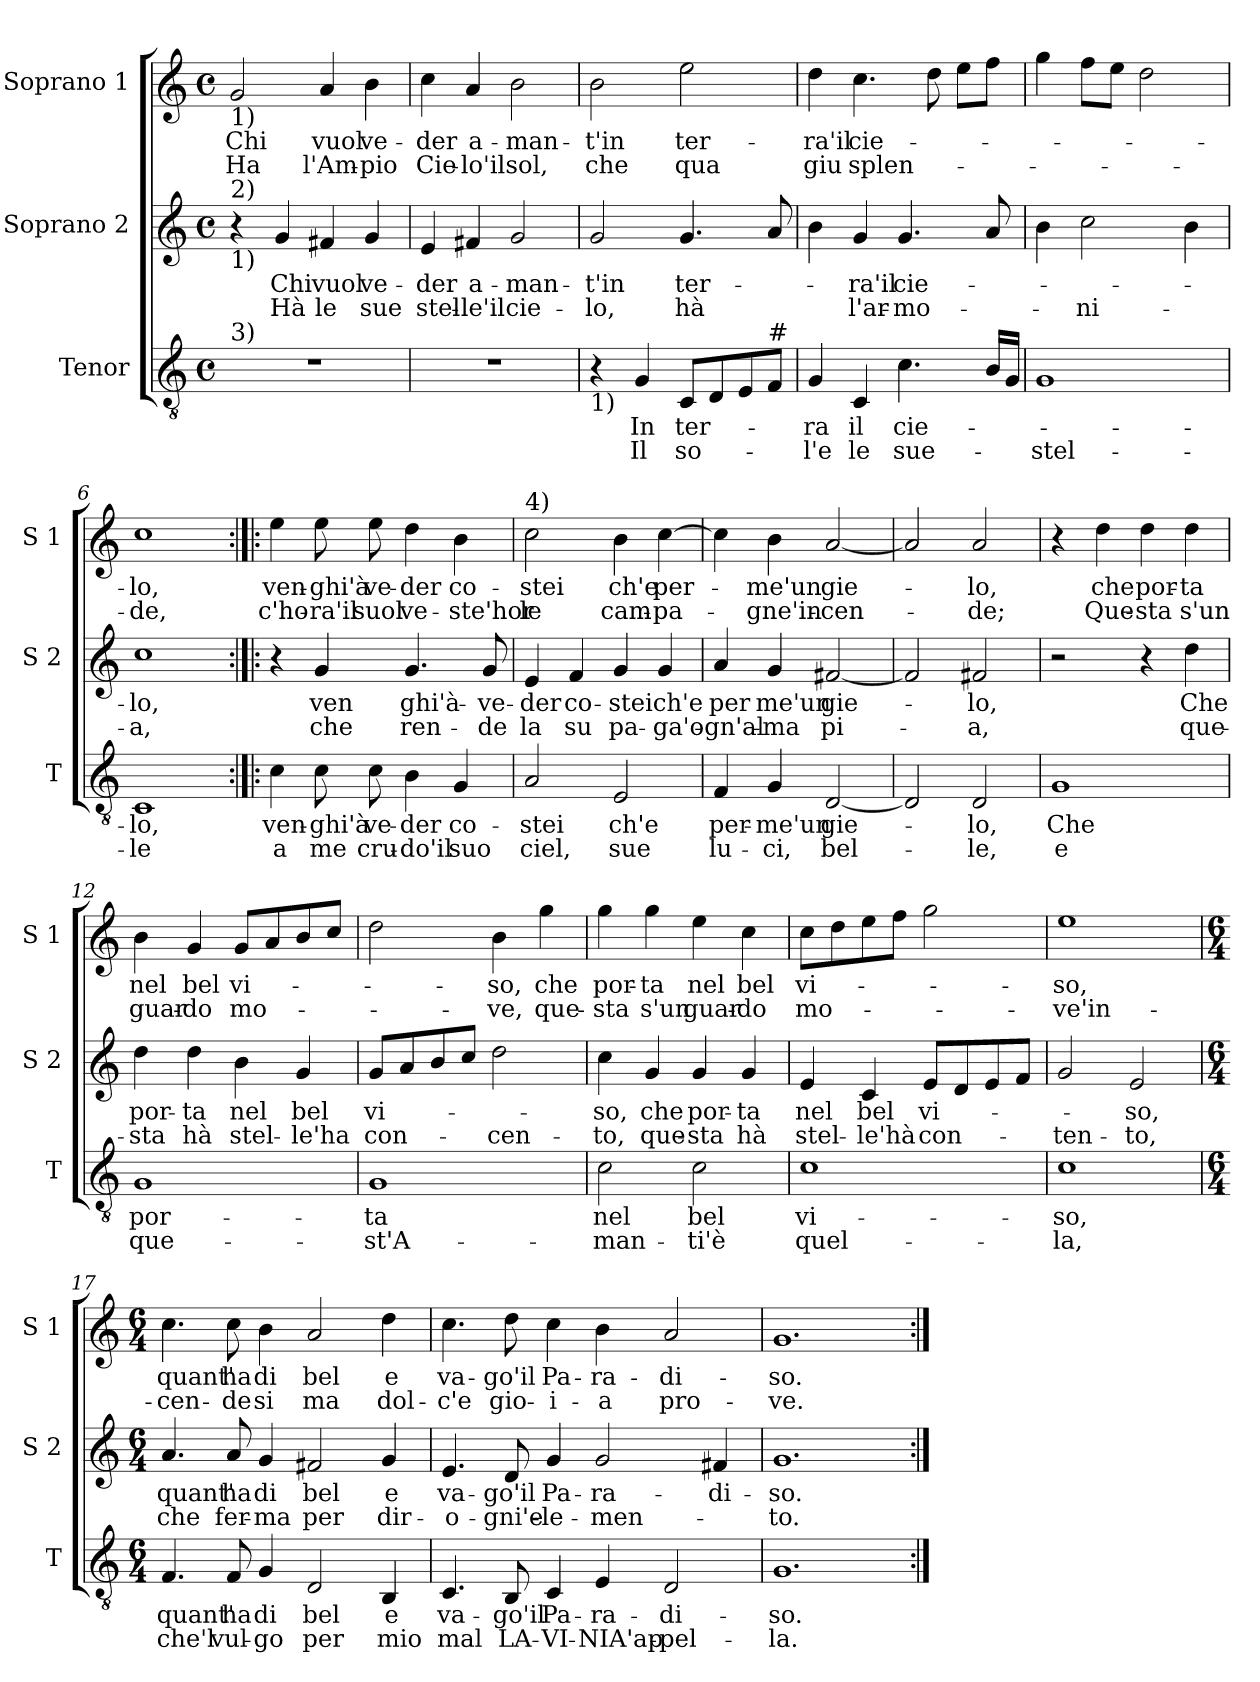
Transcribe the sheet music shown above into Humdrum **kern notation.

**kern	**text	**text	**kern	**text	**text	**kern	**text	**text
*part3	*part3	*part3	*part2	*part2	*part2	*part1	*part1	*part1
*staff3	*staff3	*staff3	*staff2	*staff2	*staff2	*staff1	*staff1	*staff1
*I"Tenor	*	*	*I"Soprano 2	*	*	*I"Soprano 1	*	*
*I'T	*	*	*I'S 2	*	*	*I'S 1	*	*
*clefGv2	*	*	*clefG2	*	*	*clefG2	*	*
*k[]	*	*	*k[]	*	*	*k[]	*	*
*C:	*	*	*C:	*	*	*C:	*	*
*M4/4	*	*	*M4/4	*	*	*M4/4	*	*
*met(c)	*	*	*met(c)	*	*	*met(c)	*	*
=1	=1	=1	=1	=1	=1	=1	=1	=1
!	!	!	!	!	!	!LO:TX:b:t=1)	!	!
!	!	!	!LO:TX:a:t=2)	!	!	!	!	!
!	!	!	!LO:TX:b:t=1)	!	!	!	!	!
!LO:TX:a:t=3)	!	!	!	!	!	!	!	!
!	!	!	!	!	!	!	!LO:LY:b	!LO:LY:b
1r	.	.	4r	.	.	2g/	Chi	Ha
!	!	!	!	!LO:LY:b	!LO:LY:b	!	!	!
.	.	.	4g/	Chi	Hà	.	.	.
!	!	!	!	!LO:LY:b	!LO:LY:b	!	!LO:LY:b	!LO:LY:b
.	.	.	4f#X/	vuol	le	4a/	vuol	l'Am-
!	!	!	!	!LO:LY:b	!LO:LY:b	!	!LO:LY:b	!LO:LY:b
.	.	.	4g/	ve-	sue	4b\	ve-	-pio
=2	=2	=2	=2	=2	=2	=2	=2	=2
!	!	!	!	!LO:LY:b	!LO:LY:b	!	!LO:LY:b	!LO:LY:b
1r	.	.	4e/	-der	stel-	4cc\	-der	Cie-
!	!	!	!	!LO:LY:b	!LO:LY:b	!	!LO:LY:b	!LO:LY:b
.	.	.	4f#X/	a-	-le'il	4a/	a-	-lo'il
!	!	!	!	!LO:LY:b	!LO:LY:b	!	!LO:LY:b	!LO:LY:b
.	.	.	2g/	-man-	cie-	2b\	-man-	sol,
=3	=3	=3	=3	=3	=3	=3	=3	=3
!LO:TX:b:t=1)	!	!	!	!	!	!	!	!
!	!	!	!	!LO:LY:b	!LO:LY:b	!	!LO:LY:b	!LO:LY:b
4r	.	.	2g/	-t'in	-lo,	2b\	-t'in	che
!	!LO:LY:b	!LO:LY:b	!	!	!	!	!	!
4G/	In	Il	.	.	.	.	.	.
!	!LO:LY:b	!LO:LY:b	!	!LO:LY:b	!LO:LY:b	!	!LO:LY:b	!LO:LY:b
8C/L	ter-	so-	4.g/	ter-	hà	2ee\	ter-	qua
8D/	.	.	.	.	.	.	.	.
8E/	.	.	.	.	.	.	.	.
!LO:TX:a:t=#	!	!	!	!	!	!	!	!
8F/J	.	.	8a/	.	.	.	.	.
=4	=4	=4	=4	=4	=4	=4	=4	=4
!	!LO:LY:b	!LO:LY:b	!	!	!	!	!LO:LY:b	!LO:LY:b
4G/	-ra	-l'e	4b\	.	.	4dd\	-ra'il	giu
!	!LO:LY:b	!LO:LY:b	!	!LO:LY:b	!LO:LY:b	!	!LO:LY:b	!LO:LY:b
4C/	il	le	4g/	-ra'il	l'ar-	4.cc\	cie-	splen-
!	!LO:LY:b	!LO:LY:b	!	!LO:LY:b	!LO:LY:b	!	!	!
4.c\	cie-	sue-	4.g/	cie-	-mo-	.	.	.
.	.	.	.	.	.	8dd\	.	.
.	.	.	.	.	.	8ee\L	.	.
16B/LL	.	.	8a/	.	.	8ff\J	.	.
16G/JJ	.	.	.	.	.	.	.	.
=5	=5	=5	=5	=5	=5	=5	=5	=5
!	!	!LO:LY:b	!	!	!	!	!	!
1G	.	-stel-	4b\	.	.	4gg\	.	.
!	!	!	!	!	!LO:LY:b	!	!	!
.	.	.	2cc\	.	-ni-	8ff\L	.	.
.	.	.	.	.	.	8ee\J	.	.
.	.	.	.	.	.	2dd\	.	.
.	.	.	4b\	.	.	.	.	.
!!LO:LB:g=z
=6	=6	=6	=6	=6	=6	=6	=6	=6
!	!LO:LY:b	!LO:LY:b	!	!LO:LY:b	!LO:LY:b	!	!LO:LY:b	!LO:LY:b
1C	-lo,	-le	1cc	-lo,	-a,	1cc	-lo,	-de,
=7:|!|:	=7:|!|:	=7:|!|:	=7:|!|:	=7:|!|:	=7:|!|:	=7:|!|:	=7:|!|:	=7:|!|:
!	!LO:LY:b	!LO:LY:b	!	!	!	!	!LO:LY:b	!LO:LY:b
4c\	ven-	a	4r	.	.	4ee\	ven-	c'ho-
!	!LO:LY:b	!LO:LY:b	!	!LO:LY:b	!LO:LY:b	!	!LO:LY:b	!LO:LY:b
8c\	-ghi'à	me	4g/	ven	che	8ee\	-ghi'à	-ra'il
!	!LO:LY:b	!LO:LY:b	!	!	!	!	!LO:LY:b	!LO:LY:b
8c\	ve-	cru-	.	.	.	8ee\	ve-	suol
!	!LO:LY:b	!LO:LY:b	!	!LO:LY:b	!LO:LY:b	!	!LO:LY:b	!LO:LY:b
4B\	-der	-do'il	4.g/	ghi'à-	ren-	4dd\	-der	ve-
!	!LO:LY:b	!LO:LY:b	!	!	!	!	!LO:LY:b	!LO:LY:b
4G/	co-	suo	.	.	.	4b\	co-	-ste'hor
!	!	!	!	!LO:LY:b	!LO:LY:b	!	!	!
.	.	.	8g/	-ve-	-de	.	.	.
=8	=8	=8	=8	=8	=8	=8	=8	=8
!	!	!	!	!	!	!LO:TX:a:t=4)	!	!
!	!LO:LY:b	!LO:LY:b	!	!LO:LY:b	!LO:LY:b	!	!LO:LY:b	!LO:LY:b
2A/	-stei	ciel,	4e/	-der	la	2cc\	-stei	le
!	!	!	!	!LO:LY:b	!LO:LY:b	!	!	!
.	.	.	4f/	co-	su	.	.	.
!	!LO:LY:b	!LO:LY:b	!	!LO:LY:b	!LO:LY:b	!	!LO:LY:b	!LO:LY:b
2E/	ch'e	sue	4g/	-stei	pa-	4b\	ch'e	cam-
!	!	!	!	!LO:LY:b	!LO:LY:b	!	!LO:LY:b	!LO:LY:b
.	.	.	4g/	ch'e	-ga'o-	[4cc\	per-	-pa-
=9	=9	=9	=9	=9	=9	=9	=9	=9
!	!LO:LY:b	!LO:LY:b	!	!LO:LY:b	!LO:LY:b	!	!	!
4F/	per-	lu-	4a/	per	-gn'al-	4cc\]	.	.
!	!LO:LY:b	!LO:LY:b	!	!LO:LY:b	!LO:LY:b	!	!LO:LY:b	!LO:LY:b
4G/	-me'un	-ci,	4g/	me'un	-ma	4b\	-me'un	-gne'in-
!	!LO:LY:b	!LO:LY:b	!	!LO:LY:b	!LO:LY:b	!	!LO:LY:b	!LO:LY:b
[2D/	gie-	bel-	[2f#X/	gie-	pi-	[2a/	gie-	-cen-
=10	=10	=10	=10	=10	=10	=10	=10	=10
2D/]	.	.	2f#/]	.	.	2a/]	.	.
!	!LO:LY:b	!LO:LY:b	!	!LO:LY:b	!LO:LY:b	!	!LO:LY:b	!LO:LY:b
2D/	-lo,	-le,	2f#X/	-lo,	-a,	2a/	-lo,	-de;
!!LO:PB:g=z
=11	=11	=11	=11	=11	=11	=11	=11	=11
!	!LO:LY:b	!LO:LY:b	!	!	!	!	!	!
1G	Che	e	2r	.	.	4r	.	.
!	!	!	!	!	!	!	!LO:LY:b	!LO:LY:b
.	.	.	.	.	.	4dd\	che	Que-
!	!	!	!	!	!	!	!LO:LY:b	!LO:LY:b
.	.	.	4r	.	.	4dd\	por-	-sta
!	!	!	!	!LO:LY:b	!LO:LY:b	!	!LO:LY:b	!LO:LY:b
.	.	.	4dd\	Che	que-	4dd\	-ta	s'un
=12	=12	=12	=12	=12	=12	=12	=12	=12
!	!LO:LY:b	!LO:LY:b	!	!LO:LY:b	!LO:LY:b	!	!LO:LY:b	!LO:LY:b
1G	por-	que-	4dd\	por-	-sta	4b\	nel	guar-
!	!	!	!	!LO:LY:b	!LO:LY:b	!	!LO:LY:b	!LO:LY:b
.	.	.	4dd\	-ta	hà	4g/	bel	-do
!	!	!	!	!LO:LY:b	!LO:LY:b	!	!LO:LY:b	!LO:LY:b
.	.	.	4b\	nel	stel-	8g/L	vi-	mo-
.	.	.	.	.	.	8a/	.	.
!	!	!	!	!LO:LY:b	!LO:LY:b	!	!	!
.	.	.	4g/	bel	-le'ha	8b/	.	.
.	.	.	.	.	.	8cc/J	.	.
=13	=13	=13	=13	=13	=13	=13	=13	=13
!	!LO:LY:b	!LO:LY:b	!	!LO:LY:b	!LO:LY:b	!	!	!
1G	-ta	-st'A-	8g/L	vi-	con-	2dd\	.	.
.	.	.	8a/	.	.	.	.	.
.	.	.	8b/	.	.	.	.	.
.	.	.	8cc/J	.	.	.	.	.
!	!	!	!	!	!LO:LY:b	!	!LO:LY:b	!LO:LY:b
.	.	.	2dd\	.	-cen-	4b\	-so,	-ve,
!	!	!	!	!	!	!	!LO:LY:b	!LO:LY:b
.	.	.	.	.	.	4gg\	che	que-
=14	=14	=14	=14	=14	=14	=14	=14	=14
!	!LO:LY:b	!LO:LY:b	!	!LO:LY:b	!LO:LY:b	!	!LO:LY:b	!LO:LY:b
2c\	nel	-man-	4cc\	-so,	-to,	4gg\	por-	-sta
!	!	!	!	!LO:LY:b	!LO:LY:b	!	!LO:LY:b	!LO:LY:b
.	.	.	4g/	che	que-	4gg\	-ta	s'un
!	!LO:LY:b	!LO:LY:b	!	!LO:LY:b	!LO:LY:b	!	!LO:LY:b	!LO:LY:b
2c\	bel	-ti'è	4g/	por-	-sta	4ee\	nel	guar-
!	!	!	!	!LO:LY:b	!LO:LY:b	!	!LO:LY:b	!LO:LY:b
.	.	.	4g/	-ta	hà	4cc\	bel	-do
=15	=15	=15	=15	=15	=15	=15	=15	=15
!	!LO:LY:b	!LO:LY:b	!	!LO:LY:b	!LO:LY:b	!	!LO:LY:b	!LO:LY:b
1c	vi-	quel-	4e/	nel	stel-	8cc\L	vi-	mo-
.	.	.	.	.	.	8dd\	.	.
!	!	!	!	!LO:LY:b	!LO:LY:b	!	!	!
.	.	.	4c/	bel	-le'hà	8ee\	.	.
.	.	.	.	.	.	8ff\J	.	.
!	!	!	!	!LO:LY:b	!LO:LY:b	!	!	!
.	.	.	8e/L	vi-	con-	2gg\	.	.
.	.	.	8d/	.	.	.	.	.
.	.	.	8e/	.	.	.	.	.
.	.	.	8f/J	.	.	.	.	.
!!LO:LB:g=z
=16	=16	=16	=16	=16	=16	=16	=16	=16
!	!LO:LY:b	!LO:LY:b	!	!	!LO:LY:b	!	!LO:LY:b	!LO:LY:b
1c	-so,	-la,	2g/	.	-ten-	1ee	-so,	-ve'in-
!	!	!	!	!LO:LY:b	!LO:LY:b	!	!	!
.	.	.	2e/	-so,	-to,	.	.	.
=17	=17	=17	=17	=17	=17	=17	=17	=17
*M6/4	*	*	*M6/4	*	*	*M6/4	*	*
!	!LO:LY:b	!LO:LY:b	!	!LO:LY:b	!LO:LY:b	!	!LO:LY:b	!LO:LY:b
4.F/	quant'	che'l	4.a/	quant'	che	4.cc\	quant'	-cen-
!	!LO:LY:b	!LO:LY:b	!	!LO:LY:b	!LO:LY:b	!	!LO:LY:b	!LO:LY:b
8F/	ha	vul-	8a/	ha	fer-	8cc\	ha	-de
!	!LO:LY:b	!LO:LY:b	!	!LO:LY:b	!LO:LY:b	!	!LO:LY:b	!LO:LY:b
4G/	di	-go	4g/	di	-ma	4b\	di	si
!	!LO:LY:b	!LO:LY:b	!	!LO:LY:b	!LO:LY:b	!	!LO:LY:b	!LO:LY:b
2D/	bel	per	2f#X/	bel	per	2a/	bel	ma
!	!LO:LY:b	!LO:LY:b	!	!LO:LY:b	!LO:LY:b	!	!LO:LY:b	!LO:LY:b
4BB/	e	mio	4g/	e	dir-	4dd\	e	dol-
=18	=18	=18	=18	=18	=18	=18	=18	=18
!	!LO:LY:b	!LO:LY:b	!	!LO:LY:b	!LO:LY:b	!	!LO:LY:b	!LO:LY:b
4.C/	va-	mal	4.e/	va-	-o-	4.cc\	va-	-c'e
!	!LO:LY:b	!LO:LY:b	!	!LO:LY:b	!LO:LY:b	!	!LO:LY:b	!LO:LY:b
8BB/	-go'il	LA-	8d/	-go'il	-gni'e-	8dd\	-go'il	gio-
!	!LO:LY:b	!LO:LY:b	!	!LO:LY:b	!LO:LY:b	!	!LO:LY:b	!LO:LY:b
4C/	Pa-	-VI-	4g/	Pa-	-le-	4cc\	Pa-	-i-
!	!LO:LY:b	!LO:LY:b	!	!LO:LY:b	!LO:LY:b	!	!LO:LY:b	!LO:LY:b
4E/	-ra-	-NIA'ap-	2g/	-ra-	-men-	4b\	-ra-	-a
!	!LO:LY:b	!LO:LY:b	!	!	!	!	!LO:LY:b	!LO:LY:b
2D/	-di-	-pel-	.	.	.	2a/	-di-	pro-
!	!	!	!	!LO:LY:b	!	!	!	!
.	.	.	4f#X/	-di-	.	.	.	.
=19	=19	=19	=19	=19	=19	=19	=19	=19
!	!LO:LY:b	!LO:LY:b	!	!LO:LY:b	!LO:LY:b	!	!LO:LY:b	!LO:LY:b
1.G	-so.	-la.	1.g	-so.	-to.	1.g	-so.	-ve.
=:|!	=:|!	=:|!	=:|!	=:|!	=:|!	=:|!	=:|!	=:|!
*-	*-	*-	*-	*-	*-	*-	*-	*-
